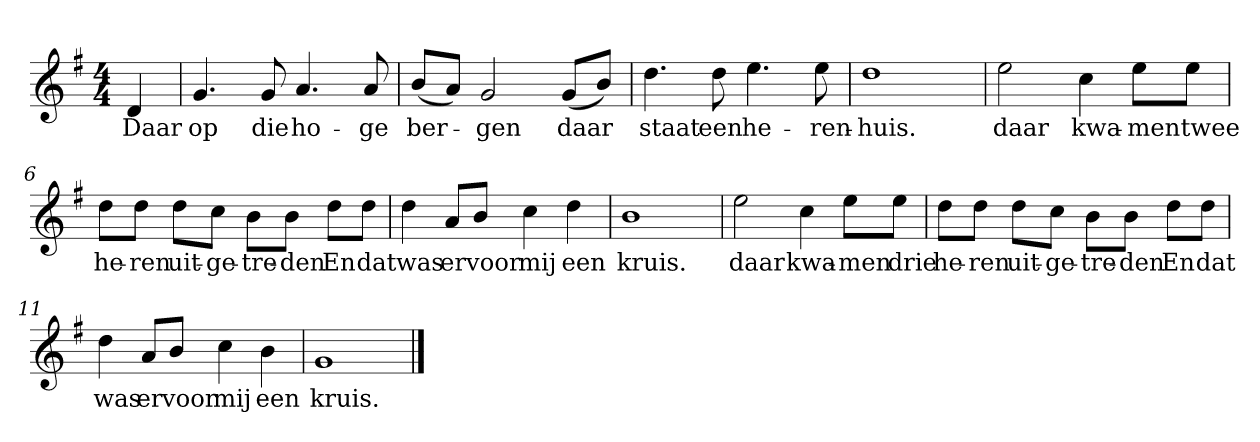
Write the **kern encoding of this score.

**kern	**text
*part1	*part1
*staff1	*staff1
*clefG2	*
*k[f#]	*
*G:	*
*M4/4	*
*MM120	*
=	=
4d	Daar
=1	=1
4.g	op
8g	die
4.a	ho-
8a	-ge
=2	=2
(8b/L	ber-
8a/J)	.
2g	-gen
(8g/L	daar
8b/J)	.
=3	=3
4.dd	staat
8dd	een
4.ee	he-
8ee	-ren-
=4	=4
1dd	-huis.
=5	=5
2ee	daar
4cc	kwa-
8ee\L	-men
8ee\J	twee
=6	=6
8dd\L	he-
8dd\J	-ren
8dd\L	uit-
8cc\J	-ge-
8b\L	-tre-
8b\J	-den
8dd\L	En
8dd\J	dat
=7	=7
4dd	was
8a/L	er
8b/J	voor
4cc	mij
4dd	een
=8	=8
1b	kruis.
=9	=9
2ee	daar
4cc	kwa-
8ee\L	-men
8ee\J	drie
=10	=10
8dd\L	he-
8dd\J	-ren
8dd\L	uit-
8cc\J	-ge-
8b\L	-tre-
8b\J	-den
8dd\L	En
8dd\J	dat
=11	=11
4dd	was
8a/L	er
8b/J	voor
4cc	mij
4b	een
=12	=12
1g	kruis.
==	==
*-	*-
